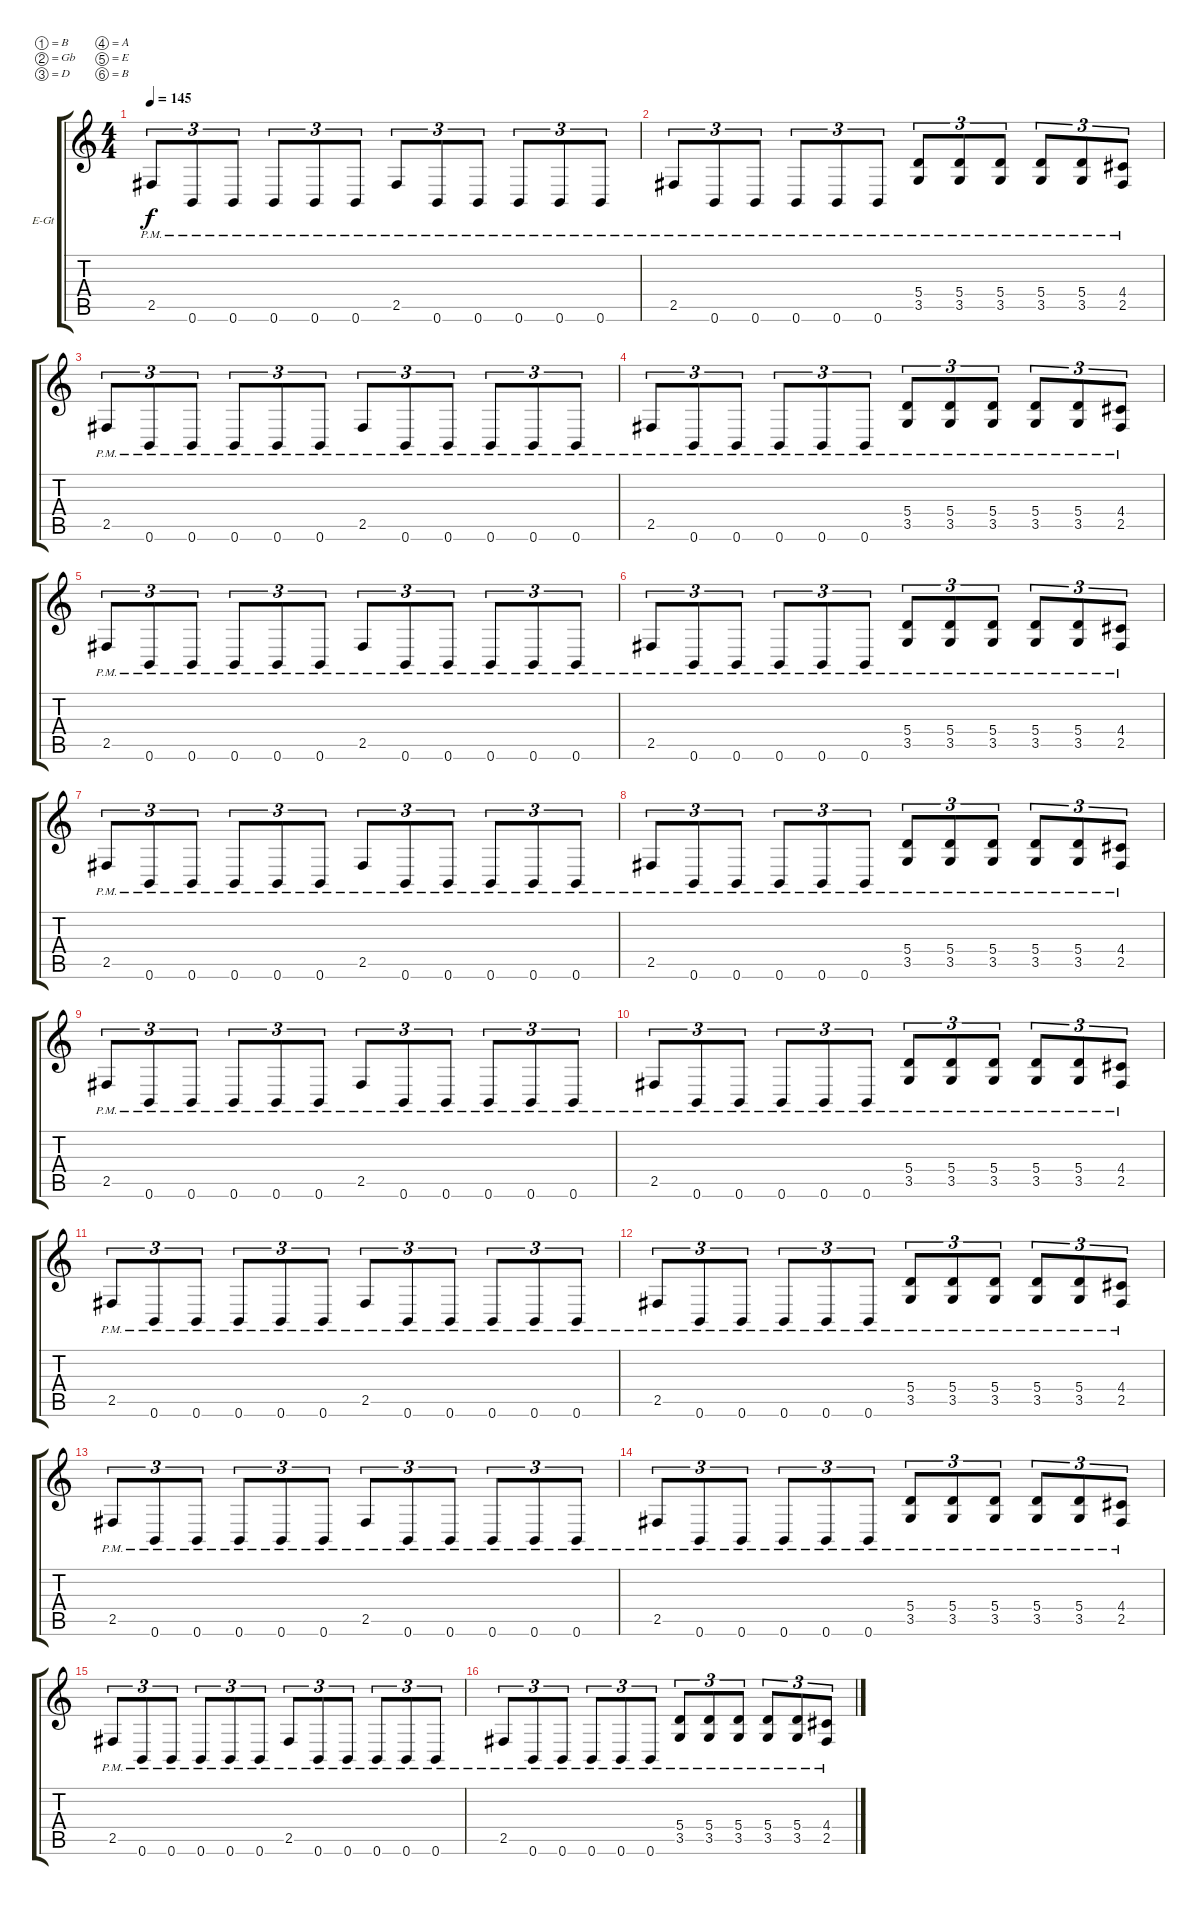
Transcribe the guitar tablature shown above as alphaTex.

\bracketExtendMode groupsimilarinstruments
\firstSystemTrackNameOrientation horizontal
\otherSystemsTrackNameOrientation horizontal
\track ("JOHAN SODERBERG" "E-Gt") {instrument distortionguitar}
\staff {score tabs}
\tuning (B3 Gb3 D3 A2 E2 B1)
\ts (4 4)
\tempo 145
\clef g2
\ks c
2.5{pm}.8{tu (3 2) dy f} 0.6{pm}.8{tu (3 2)} 0.6{pm}.8{tu (3 2)} 0.6{pm}.8{tu (3 2)} 0.6{pm}.8{tu (3 2)} 0.6{pm}.8{tu (3 2)} 2.5{pm}.8{tu (3 2)} 0.6{pm}.8{tu (3 2)} 0.6{pm}.8{tu (3 2)} 0.6{pm}.8{tu (3 2)} 0.6{pm}.8{tu (3 2)} 0.6{pm}.8{tu (3 2)} |
2.5{pm}.8{tu (3 2)} 0.6{pm}.8{tu (3 2)} 0.6{pm}.8{tu (3 2)} 0.6{pm}.8{tu (3 2)} 0.6{pm}.8{tu (3 2)} 0.6{pm}.8{tu (3 2)} (5.4{pm} 3.5).8{tu (3 2)} (5.4{pm} 3.5).8{tu (3 2)} (5.4{pm} 3.5).8{tu (3 2)} (5.4{pm} 3.5).8{tu (3 2)} (5.4{pm} 3.5).8{tu (3 2)} (4.4{pm} 2.5).8{tu (3 2)} |
2.5{pm}.8{tu (3 2)} 0.6{pm}.8{tu (3 2)} 0.6{pm}.8{tu (3 2)} 0.6{pm}.8{tu (3 2)} 0.6{pm}.8{tu (3 2)} 0.6{pm}.8{tu (3 2)} 2.5{pm}.8{tu (3 2)} 0.6{pm}.8{tu (3 2)} 0.6{pm}.8{tu (3 2)} 0.6{pm}.8{tu (3 2)} 0.6{pm}.8{tu (3 2)} 0.6{pm}.8{tu (3 2)} |
2.5{pm}.8{tu (3 2)} 0.6{pm}.8{tu (3 2)} 0.6{pm}.8{tu (3 2)} 0.6{pm}.8{tu (3 2)} 0.6{pm}.8{tu (3 2)} 0.6{pm}.8{tu (3 2)} (5.4{pm} 3.5).8{tu (3 2)} (5.4{pm} 3.5).8{tu (3 2)} (5.4{pm} 3.5).8{tu (3 2)} (5.4{pm} 3.5).8{tu (3 2)} (5.4{pm} 3.5).8{tu (3 2)} (4.4{pm} 2.5).8{tu (3 2)} |
2.5{pm}.8{tu (3 2)} 0.6{pm}.8{tu (3 2)} 0.6{pm}.8{tu (3 2)} 0.6{pm}.8{tu (3 2)} 0.6{pm}.8{tu (3 2)} 0.6{pm}.8{tu (3 2)} 2.5{pm}.8{tu (3 2)} 0.6{pm}.8{tu (3 2)} 0.6{pm}.8{tu (3 2)} 0.6{pm}.8{tu (3 2)} 0.6{pm}.8{tu (3 2)} 0.6{pm}.8{tu (3 2)} |
2.5{pm}.8{tu (3 2)} 0.6{pm}.8{tu (3 2)} 0.6{pm}.8{tu (3 2)} 0.6{pm}.8{tu (3 2)} 0.6{pm}.8{tu (3 2)} 0.6{pm}.8{tu (3 2)} (5.4{pm} 3.5).8{tu (3 2)} (5.4{pm} 3.5).8{tu (3 2)} (5.4{pm} 3.5).8{tu (3 2)} (5.4{pm} 3.5).8{tu (3 2)} (5.4{pm} 3.5).8{tu (3 2)} (4.4{pm} 2.5).8{tu (3 2)} |
2.5{pm}.8{tu (3 2)} 0.6{pm}.8{tu (3 2)} 0.6{pm}.8{tu (3 2)} 0.6{pm}.8{tu (3 2)} 0.6{pm}.8{tu (3 2)} 0.6{pm}.8{tu (3 2)} 2.5{pm}.8{tu (3 2)} 0.6{pm}.8{tu (3 2)} 0.6{pm}.8{tu (3 2)} 0.6{pm}.8{tu (3 2)} 0.6{pm}.8{tu (3 2)} 0.6{pm}.8{tu (3 2)} |
2.5{pm}.8{tu (3 2)} 0.6{pm}.8{tu (3 2)} 0.6{pm}.8{tu (3 2)} 0.6{pm}.8{tu (3 2)} 0.6{pm}.8{tu (3 2)} 0.6{pm}.8{tu (3 2)} (5.4{pm} 3.5).8{tu (3 2)} (5.4{pm} 3.5).8{tu (3 2)} (5.4{pm} 3.5).8{tu (3 2)} (5.4{pm} 3.5).8{tu (3 2)} (5.4{pm} 3.5).8{tu (3 2)} (4.4{pm} 2.5).8{tu (3 2)} |
2.5{pm}.8{tu (3 2)} 0.6{pm}.8{tu (3 2)} 0.6{pm}.8{tu (3 2)} 0.6{pm}.8{tu (3 2)} 0.6{pm}.8{tu (3 2)} 0.6{pm}.8{tu (3 2)} 2.5{pm}.8{tu (3 2)} 0.6{pm}.8{tu (3 2)} 0.6{pm}.8{tu (3 2)} 0.6{pm}.8{tu (3 2)} 0.6{pm}.8{tu (3 2)} 0.6{pm}.8{tu (3 2)} |
2.5{pm}.8{tu (3 2)} 0.6{pm}.8{tu (3 2)} 0.6{pm}.8{tu (3 2)} 0.6{pm}.8{tu (3 2)} 0.6{pm}.8{tu (3 2)} 0.6{pm}.8{tu (3 2)} (5.4{pm} 3.5).8{tu (3 2)} (5.4{pm} 3.5).8{tu (3 2)} (5.4{pm} 3.5).8{tu (3 2)} (5.4{pm} 3.5).8{tu (3 2)} (5.4{pm} 3.5).8{tu (3 2)} (4.4{pm} 2.5).8{tu (3 2)} |
2.5{pm}.8{tu (3 2)} 0.6{pm}.8{tu (3 2)} 0.6{pm}.8{tu (3 2)} 0.6{pm}.8{tu (3 2)} 0.6{pm}.8{tu (3 2)} 0.6{pm}.8{tu (3 2)} 2.5{pm}.8{tu (3 2)} 0.6{pm}.8{tu (3 2)} 0.6{pm}.8{tu (3 2)} 0.6{pm}.8{tu (3 2)} 0.6{pm}.8{tu (3 2)} 0.6{pm}.8{tu (3 2)} |
2.5{pm}.8{tu (3 2)} 0.6{pm}.8{tu (3 2)} 0.6{pm}.8{tu (3 2)} 0.6{pm}.8{tu (3 2)} 0.6{pm}.8{tu (3 2)} 0.6{pm}.8{tu (3 2)} (5.4{pm} 3.5).8{tu (3 2)} (5.4{pm} 3.5).8{tu (3 2)} (5.4{pm} 3.5).8{tu (3 2)} (5.4{pm} 3.5).8{tu (3 2)} (5.4{pm} 3.5).8{tu (3 2)} (4.4{pm} 2.5).8{tu (3 2)} |
2.5{pm}.8{tu (3 2)} 0.6{pm}.8{tu (3 2)} 0.6{pm}.8{tu (3 2)} 0.6{pm}.8{tu (3 2)} 0.6{pm}.8{tu (3 2)} 0.6{pm}.8{tu (3 2)} 2.5{pm}.8{tu (3 2)} 0.6{pm}.8{tu (3 2)} 0.6{pm}.8{tu (3 2)} 0.6{pm}.8{tu (3 2)} 0.6{pm}.8{tu (3 2)} 0.6{pm}.8{tu (3 2)} |
2.5{pm}.8{tu (3 2)} 0.6{pm}.8{tu (3 2)} 0.6{pm}.8{tu (3 2)} 0.6{pm}.8{tu (3 2)} 0.6{pm}.8{tu (3 2)} 0.6{pm}.8{tu (3 2)} (5.4{pm} 3.5).8{tu (3 2)} (5.4{pm} 3.5).8{tu (3 2)} (5.4{pm} 3.5).8{tu (3 2)} (5.4{pm} 3.5).8{tu (3 2)} (5.4{pm} 3.5).8{tu (3 2)} (4.4{pm} 2.5).8{tu (3 2)} |
2.5{pm}.8{tu (3 2)} 0.6{pm}.8{tu (3 2)} 0.6{pm}.8{tu (3 2)} 0.6{pm}.8{tu (3 2)} 0.6{pm}.8{tu (3 2)} 0.6{pm}.8{tu (3 2)} 2.5{pm}.8{tu (3 2)} 0.6{pm}.8{tu (3 2)} 0.6{pm}.8{tu (3 2)} 0.6{pm}.8{tu (3 2)} 0.6{pm}.8{tu (3 2)} 0.6{pm}.8{tu (3 2)} |
2.5{pm}.8{tu (3 2)} 0.6{pm}.8{tu (3 2)} 0.6{pm}.8{tu (3 2)} 0.6{pm}.8{tu (3 2)} 0.6{pm}.8{tu (3 2)} 0.6{pm}.8{tu (3 2)} (5.4{pm} 3.5).8{tu (3 2)} (5.4{pm} 3.5).8{tu (3 2)} (5.4{pm} 3.5).8{tu (3 2)} (5.4{pm} 3.5).8{tu (3 2)} (5.4{pm} 3.5).8{tu (3 2)} (4.4{pm} 2.5).8{tu (3 2)}
